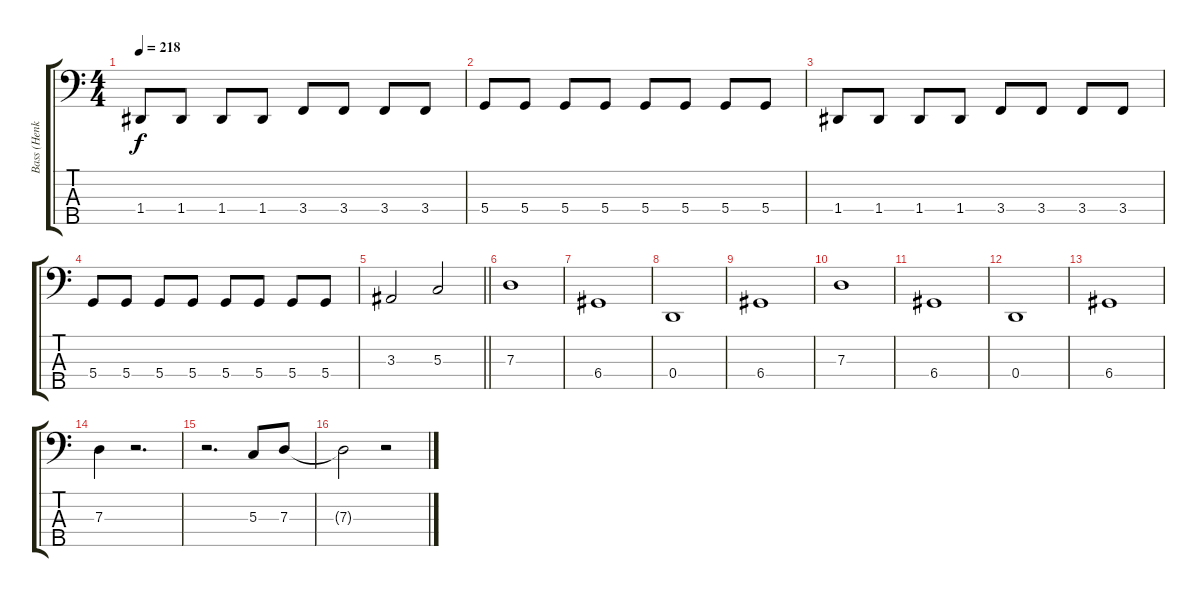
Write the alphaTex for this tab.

\track ("Bass (Henkka)" "Bass (Henk") {instrument electricbasspick}
\staff {score tabs}
\tuning (F2 C2 G1 D1 A0) {hide}
\ts (4 4)
\tempo 218
\clef f4
\ks c
1.4.8{dy f} 1.4.8 1.4.8 1.4.8 3.4.8 3.4.8 3.4.8 3.4.8 |
5.4.8 5.4.8 5.4.8 5.4.8 5.4.8 5.4.8 5.4.8 5.4.8 |
1.4.8 1.4.8 1.4.8 1.4.8 3.4.8 3.4.8 3.4.8 3.4.8 |
5.4.8 5.4.8 5.4.8 5.4.8 5.4.8 5.4.8 5.4.8 5.4.8 |
\barLineRight lightlight
3.3.2 5.3.2 |
7.3.1 |
6.4.1 |
0.4.1 |
6.4.1 |
7.3.1 |
6.4.1 |
0.4.1 |
6.4.1 |
7.3.4 r.2{d} |
r.2{d} 5.3.8 7.3.8 |
7.3{t}.2 r.2
